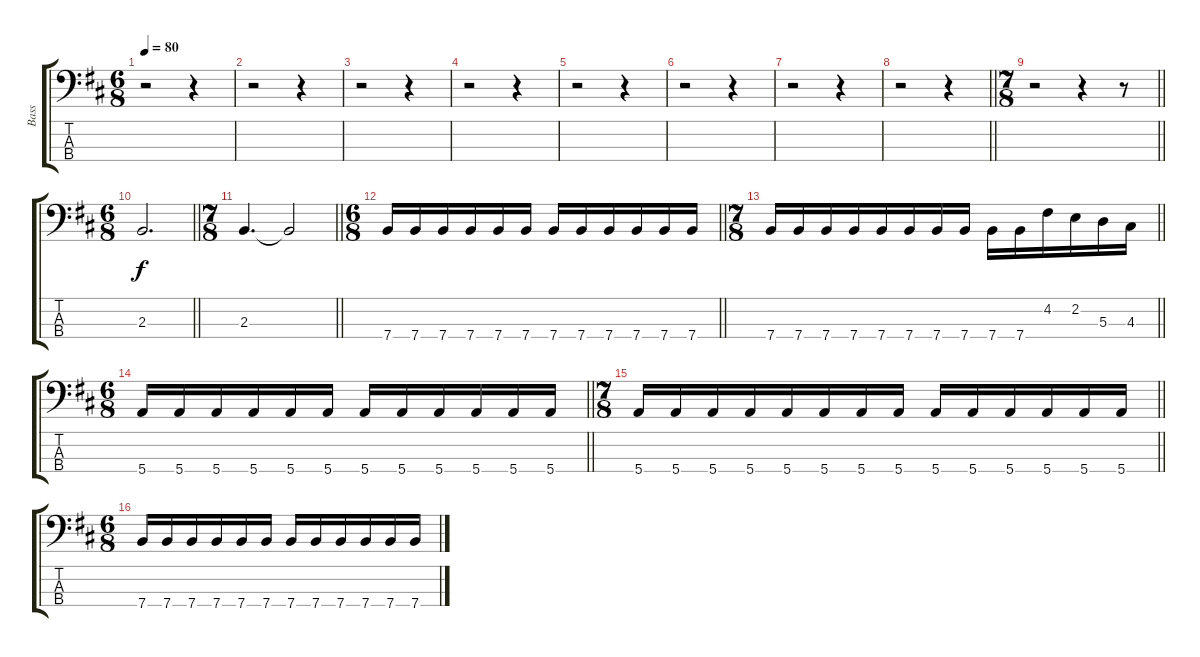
\track ("Bass" "Bass") {instrument electricbassfinger}
\staff {score tabs}
\tuning (G2 D2 A1 E1) {hide}
\ts (6 8)
\tempo 80
\clef f4
\ks d
r.2{dy f instrument electricbassfinger} r.4 |
r.2 r.4 |
r.2 r.4 |
r.2 r.4 |
r.2 r.4 |
r.2 r.4 |
r.2 r.4 |
\barLineRight lightlight
r.2 r.4 |
\ts (7 8)
\barLineRight lightlight
r.2 r.4 r.8 |
\ts (6 8)
\barLineRight lightlight
2.3.2{d} |
\ts (7 8)
\barLineRight lightlight
2.3.4{d} 2.3{t}.2 |
\ts (6 8)
\barLineRight lightlight
7.4.16 7.4.16 7.4.16 7.4.16 7.4.16 7.4.16 7.4.16 7.4.16 7.4.16 7.4.16 7.4.16 7.4.16 |
\ts (7 8)
\barLineRight lightlight
7.4.16 7.4.16 7.4.16 7.4.16 7.4.16 7.4.16 7.4.16 7.4.16 7.4.16 7.4.16 4.2.16 2.2.16 5.3.16 4.3.16 |
\ts (6 8)
\barLineRight lightlight
5.4.16 5.4.16 5.4.16 5.4.16 5.4.16 5.4.16 5.4.16 5.4.16 5.4.16 5.4.16 5.4.16 5.4.16 |
\ts (7 8)
\barLineRight lightlight
5.4.16 5.4.16 5.4.16 5.4.16 5.4.16 5.4.16 5.4.16 5.4.16 5.4.16 5.4.16 5.4.16 5.4.16 5.4.16 5.4.16 |
\ts (6 8)
7.4.16 7.4.16 7.4.16 7.4.16 7.4.16 7.4.16 7.4.16 7.4.16 7.4.16 7.4.16 7.4.16 7.4.16
